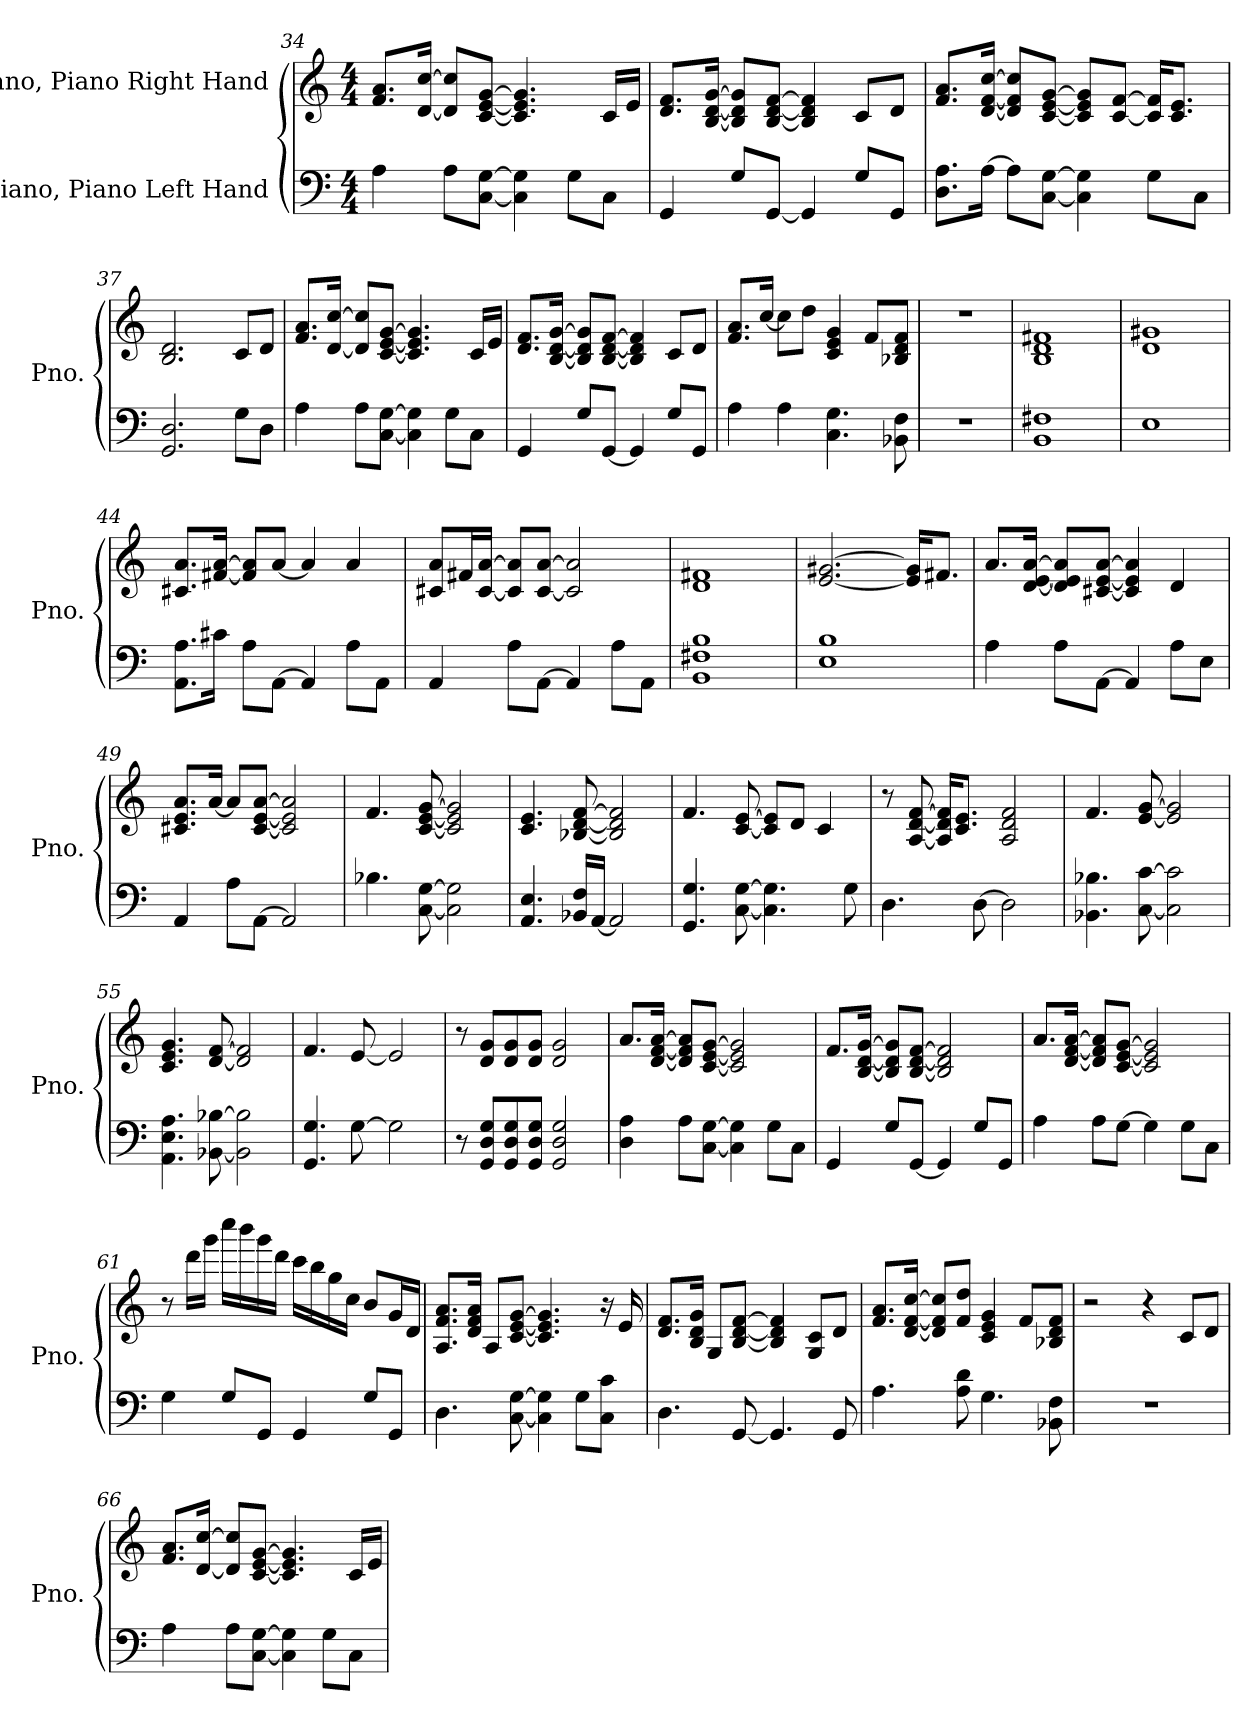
**kern	**kern
*part2	*part1
*staff2	*staff1
*I"Piano, Piano Left Hand	*I"Piano, Piano Right Hand
*I'Pno.	*I'Pno.
*clefF4	*clefG2
*k[]	*k[]
*M4/4	*M4/4
=34	=34
4A\	8.f/ 8.a/L
.	[16d/ [16cc/Jk
8A\L	8d/] 8cc/]L
[8C\ [8G\J	[8c/ [8e/ [8g/J
4C\] 4G\]	4.c/] 4.e/] 4.g/]
8G\L	.
8C\J	16c/LL
.	16e/JJ
=35	=35
4GG/	8.d/ 8.f/L
.	[16B/ [16d/ [16g/Jk
8G/L	8B/] 8d/] 8g/]L
[8GG/J	[8B/ [8d/ [8f/J
4GG/]	4B/] 4d/] 4f/]
8G/L	8c/L
8GG/J	8d/J
!!LO:LB:g=z
=36	=36
8.D\ 8.A\L	8.f/ 8.a/L
[16A\Jk	[16d/ [16f/ [16cc/Jk
8A\L]	8d/] 8f/] 8cc/]L
[8C\ [8G\J	[8c/ [8e/ [8g/J
4C\] 4G\]	8c/] 8e/] 8g/]L
.	[8c/ [8f/J
8G\L	16c/] 16f/]KL
.	8.c/ 8.e/J
8C\J	.
=37	=37
2.GG/ 2.D/	2.B/ 2.d/
8G\L	8c/L
8D\J	8d/J
=38	=38
4A\	8.f/ 8.a/L
.	[16d/ [16cc/Jk
8A\L	8d/] 8cc/]L
[8C\ [8G\J	[8c/ [8e/ [8g/J
4C\] 4G\]	4.c/] 4.e/] 4.g/]
8G\L	.
8C\J	16c/LL
.	16e/JJ
=39	=39
4GG/	8.d/ 8.f/L
.	[16B/ [16d/ [16g/Jk
8G/L	8B/] 8d/] 8g/]L
[8GG/J	[8B/ [8d/ [8f/J
4GG/]	4B/] 4d/] 4f/]
8G/L	8c/L
8GG/J	8d/J
!!LO:LB:g=z
=40	=40
4A\	8.f/ 8.a/L
.	[16cc/Jk
4A\	8cc\L]
.	8dd\J
4.C\ 4.G\	4c/ 4e/ 4g/
.	8f/L
8BB-X\ 8F\	8B-X/ 8d/ 8f/J
=41	=41
1r	1r
=42	=42
1BB 1F#X	1B 1d 1f#X
=43	=43
1E	1d 1g#X
=44	=44
8.AA\ 8.A\L	8.c#X/ 8.a/L
16c#X\Jk	[16f#X/ [16a/Jk
8A\L	8f#/] 8a/]L
[8AA\J	[8a/J
4AA/]	4a/]
8A\L	4a/
8AA\J	.
=45	=45
4AA/	8c#X/ 8a/L
.	16f#X/L
.	[16c#/ [16a/JJ
8A\L	8c#/] 8a/]L
[8AA\J	[8c#/ [8a/J
4AA/]	2c#/] 2a/]
8A\L	.
8AA\J	.
=46	=46
1BB 1F#X 1B	1d 1f#X
!!LO:LB:g=z
=47	=47
1E 1B	[2.e/ [2.g#X/
.	16e/] 16g#/]KL
.	8.f#X/J
=48	=48
4A\	8.a/L
.	[16d/ [16e/ [16a/Jk
8A\L	8d/] 8e/] 8a/]L
[8AA\J	[8c#X/ [8e/ [8a/J
4AA/]	4c#/] 4e/] 4a/]
8A\L	4d/
8E\J	.
=49	=49
4AA/	8.c#X/ 8.e/ 8.a/L
.	[16a/Jk
8A\L	8a/L]
[8AA\J	[8c#/ [8e/ [8a/J
2AA/]	2c#/] 2e/] 2a/]
=50	=50
4.B-X\	4.f/
[8C\ [8G\	[8c/ [8e/ [8g/
2C\] 2G\]	2c/] 2e/] 2g/]
=51	=51
4.AA/ 4.E/	4.c/ 4.e/
16BB-X/ 16F/LL	[8B-X/ [8d/ [8f/
[16AA/JJ	.
2AA/]	2B-/] 2d/] 2f/]
!!LO:LB:g=z
=52	=52
4.GG/ 4.G/	4.f/
[8C\ [8G\	[8c/ [8e/
4.C\] 4.G\]	8c/] 8e/]L
.	8d/J
.	4c/
8G\	.
=53	=53
4.D\	8r
.	[8A/ [8d/ [8f/
.	16A/] 16d/] 16f/]KL
.	8.c/ 8.e/J
[8D\	.
2D\]	2A/ 2d/ 2f/
=54	=54
4.BB-X\ 4.B-X\	4.f/
[8C\ [8c\	[8e/ [8g/
2C\] 2c\]	2e/] 2g/]
=55	=55
4.AA\ 4.E\ 4.A\	4.c/ 4.e/ 4.g/
[8BB-X\ [8B-X\	[8d/ [8f/
2BB-\] 2B-\]	2d/] 2f/]
=56	=56
4.GG/ 4.G/	4.f/
[8G\	[8e/
2G\]	2e/]
=57	=57
8r	8r
8GG/ 8D/ 8G/L	8d/ 8g/L
8GG/ 8D/ 8G/	8d/ 8g/
8GG/ 8D/ 8G/J	8d/ 8g/J
2GG/ 2D/ 2G/	2d/ 2g/
!!LO:PB:g=z
=58	=58
4D\ 4A\	8.a/L
.	[16d/ [16f/ [16a/Jk
8A\L	8d/] 8f/] 8a/]L
[8C\ [8G\J	[8c/ [8e/ [8g/J
4C\] 4G\]	2c/] 2e/] 2g/]
8G\L	.
8C\J	.
=59	=59
4GG/	8.f/L
.	[16B/ [16d/ [16g/Jk
8G/L	8B/] 8d/] 8g/]L
[8GG/J	[8B/ [8d/ [8f/J
4GG/]	2B/] 2d/] 2f/]
8G/L	.
8GG/J	.
=60	=60
4A\	8.a/L
.	[16d/ [16f/ [16a/Jk
8A\L	8d/] 8f/] 8a/]L
[8G\J	[8c/ [8e/ [8g/J
4G\]	2c/] 2e/] 2g/]
8G\L	.
8C\J	.
!!LO:LB:g=z
=61	=61
4G\	8r
.	16ddd\LL
.	16ggg\JJ
8G/L	16cccc\LL
.	16bbb\
8GG/J	16ggg\
.	16ddd\JJ
4GG/	16ccc\LL
.	16bb\
.	16gg\
.	16cc\JJ
8G/L	8b/L
8GG/J	16g/L
.	16d/JJ
=62	=62
4.D\	8.A/ 8.f/ 8.a/L
.	16d/ 16f/ 16a/Jk
.	8A/L
[8C\ [8G\	[8c/ [8e/ [8g/J
4C\] 4G\]	4.c/] 4.e/] 4.g/]
8G\L	.
8C\ 8c\J	16r
.	16e/
=63	=63
4.D\	8.d/ 8.f/L
.	16B/ 16d/ 16g/Jk
.	8G/L
[8GG/	[8B/ [8d/ [8f/J
4.GG/]	4B/] 4d/] 4f/]
.	8G/ 8c/L
8GG/	8d/J
!!LO:LB:g=z
=64	=64
4.A\	8.f/ 8.a/L
.	[16d/ [16f/ [16cc/Jk
.	8d/] 8f/] 8cc/]L
8A\ 8d\	8f/ 8dd/J
4.G\	4c/ 4e/ 4g/
.	8f/L
8BB-X\ 8F\	8B-X/ 8d/ 8f/J
=65	=65
1r	2r
.	4r
.	8c/L
.	8d/J
=66	=66
4A\	8.f/ 8.a/L
.	[16d/ [16cc/Jk
8A\L	8d/] 8cc/]L
[8C\ [8G\J	[8c/ [8e/ [8g/J
4C\] 4G\]	4.c/] 4.e/] 4.g/]
8G\L	.
8C\J	16c/LL
.	16e/JJ
=	=
*-	*-
